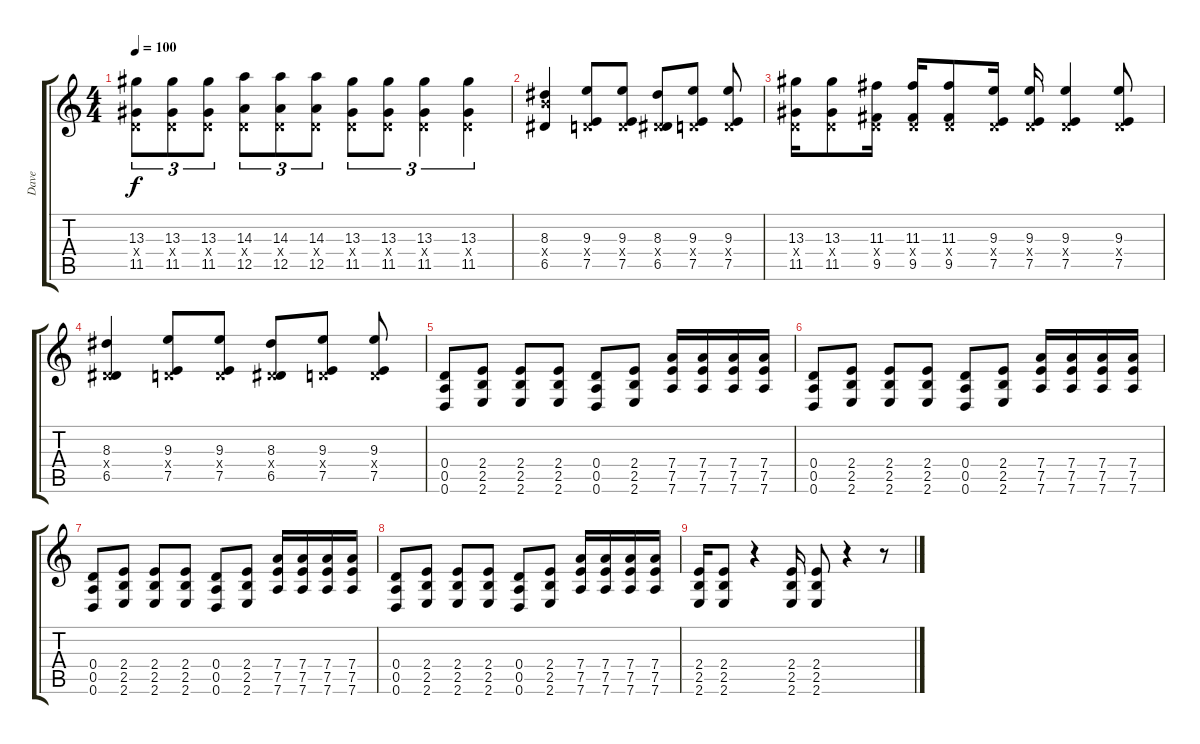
\track ("Dave" "Dave") {instrument distortionguitar}
\staff {score tabs}
\tuning (E4 B3 G3 D3 A2 D2) {hide}
\ts (4 4)
\tempo 100
\clef g2
\ks c
(13.3 0.4{x} 11.5).8{tu (3 2) dy f} (13.3 0.4{x} 11.5).8{tu (3 2)} (13.3 0.4{x} 11.5).8{tu (3 2)} (14.3 0.4{x} 12.5).8{tu (3 2)} (14.3 0.4{x} 12.5).8{tu (3 2)} (14.3 0.4{x} 12.5).8{tu (3 2)} (13.3 0.4{x} 11.5).8{tu (3 2)} (13.3 0.4{x} 11.5).8{tu (3 2)} (13.3 0.4{x} 11.5).4{tu (3 2)} (13.3 0.4{x} 11.5).4{tu (3 2)} |
(8.3 9.4{x} 6.5).4 (9.3 0.4{x} 7.5).8 (9.3 0.4{x} 7.5).8 (8.3 0.4{x} 6.5).8 (9.3 0.4{x} 7.5).8 (9.3 0.4{x} 7.5).8 |
(13.3 0.4{x} 11.5).16 (13.3 0.4{x} 11.5).8 (11.3 0.4{x} 9.5).16 (11.3 0.4{x} 9.5).16 (11.3 0.4{x} 9.5).8 (9.3 0.4{x} 7.5).16 (9.3 0.4{x} 7.5).16 (9.3 0.4{x} 7.5).4 (9.3 0.4{x} 7.5).8 |
(8.3 0.4{x} 6.5).4 (9.3 0.4{x} 7.5).8 (9.3 0.4{x} 7.5).8 (8.3 0.4{x} 6.5).8 (9.3 0.4{x} 7.5).8 (9.3 0.4{x} 7.5).8 |
(0.4 0.5 0.6).8 (2.4 2.5 2.6).8 (2.4 2.5 2.6).8 (2.4 2.5 2.6).8 (0.4 0.5 0.6).8 (2.4 2.5 2.6).8 (7.4 7.5 7.6).16 (7.4 7.5 7.6).16 (7.4 7.5 7.6).16 (7.4 7.5 7.6).16 |
(0.4 0.5 0.6).8 (2.4 2.5 2.6).8 (2.4 2.5 2.6).8 (2.4 2.5 2.6).8 (0.4 0.5 0.6).8 (2.4 2.5 2.6).8 (7.4 7.5 7.6).16 (7.4 7.5 7.6).16 (7.4 7.5 7.6).16 (7.4 7.5 7.6).16 |
(0.4 0.5 0.6).8 (2.4 2.5 2.6).8 (2.4 2.5 2.6).8 (2.4 2.5 2.6).8 (0.4 0.5 0.6).8 (2.4 2.5 2.6).8 (7.4 7.5 7.6).16 (7.4 7.5 7.6).16 (7.4 7.5 7.6).16 (7.4 7.5 7.6).16 |
(0.4 0.5 0.6).8 (2.4 2.5 2.6).8 (2.4 2.5 2.6).8 (2.4 2.5 2.6).8 (0.4 0.5 0.6).8 (2.4 2.5 2.6).8 (7.4 7.5 7.6).16 (7.4 7.5 7.6).16 (7.4 7.5 7.6).16 (7.4 7.5 7.6).16 |
(2.4 2.5 2.6).16 (2.4 2.5 2.6).8 r.4 (2.4 2.5 2.6).16 (2.4 2.5 2.6).8 r.4 r.8
